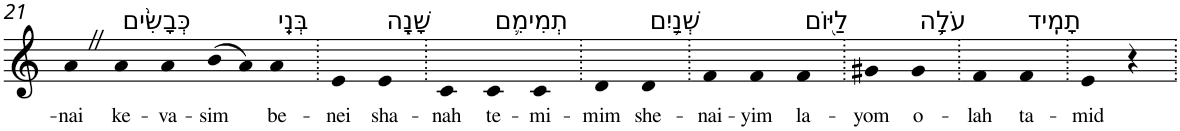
**kern	**text
*part1	*part1
*staff1	*staff1
*I"Piano	*
*I'Pno	*
!!LO:PB:g=z
*clefG2	*
*k[]	*
=21	=21
!	!LO:LY:b
4aZ	-nai
!LO:TX:a:t=כְּבָשִׂ֨ים	!
!	!LO:LY:b
4a	ke-
!	!LO:LY:b
4a	-va-
!	!LO:LY:b
(>8b	-sim
8a)	.
!LO:TX:a:t=בְּנֵֽי	!
!	!LO:LY:b
4a	be-
=22.	=22.
!	!LO:LY:b
4e	-nei
!LO:TX:a:t=שָׁנָ֧ה	!
!	!LO:LY:b
4e	sha-
=23.	=23.
!	!LO:LY:b
4c	-nah
!LO:TX:a:t=תְמִימִ֛ם	!
!	!LO:LY:b
4c	te-
!	!LO:LY:b
4c	-mi-
=24.	=24.
!	!LO:LY:b
4d	-mim
!LO:TX:a:t=שְׁנַ֥יִם	!
!	!LO:LY:b
4d	she-
=25.	=25.
!	!LO:LY:b
4f	-nai-
!	!LO:LY:b
4f	-yim
!LO:TX:a:t=לַיּ֖וֹם	!
!	!LO:LY:b
4f	la-
=26.	=26.
!	!LO:LY:b
4g#X	-yom
!LO:TX:a:t=עֹלָ֥ה	!
!	!LO:LY:b
4g#	o-
=27.	=27.
!	!LO:LY:b
4f	-lah
!LO:TX:a:t=תָמִֽיד	!
!	!LO:LY:b
4f	ta-
=28.	=28.
!	!LO:LY:b
4e	-mid
4r	.
=.	=.
*-	*-
